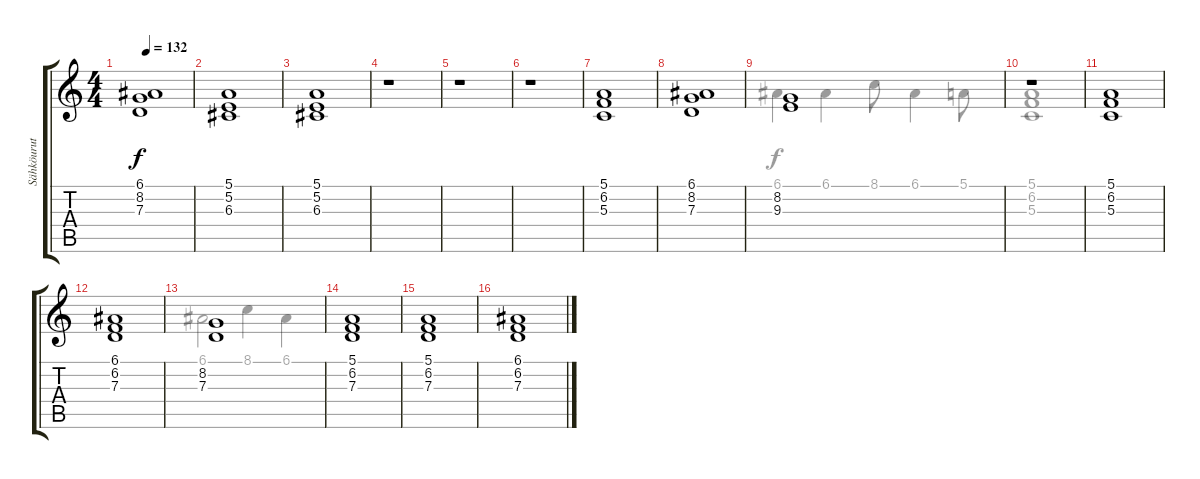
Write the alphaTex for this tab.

\track ("Sähköurut 1" "Sähköurut ") {instrument churchorgan}
\staff {score tabs}
\tuning (E4 B3 G3 D3 A2 E2) {hide}
\voice
\ts (4 4)
\tempo 132
\clef g2
\ks c
(6.1 8.2 7.3).1{dy f} |
(5.1 5.2 6.3).1 |
(5.1 5.2 6.3).1 |
r.1 |
r.1 |
r.1 |
(5.1 6.2 5.3).1 |
(6.1 8.2 7.3).1 |
(8.2 9.3).1 |
r.1 |
(5.1 6.2 5.3).1 |
(6.1 6.2 7.3).1 |
(8.2 7.3).1 |
(5.1 6.2 7.3).1 |
(5.1 6.2 7.3).1 |
(6.1 6.2 7.3).1
\voice
\clef g2
\ottava regular
\simile none
\ks c
|
|
|
|
|
|
|
|
6.1.4 6.1.4 8.1.8 6.1.4 5.1.8 |
(5.1 6.2 5.3).1 |
|
|
6.1.2 8.1.4 6.1.4 |
|
|
